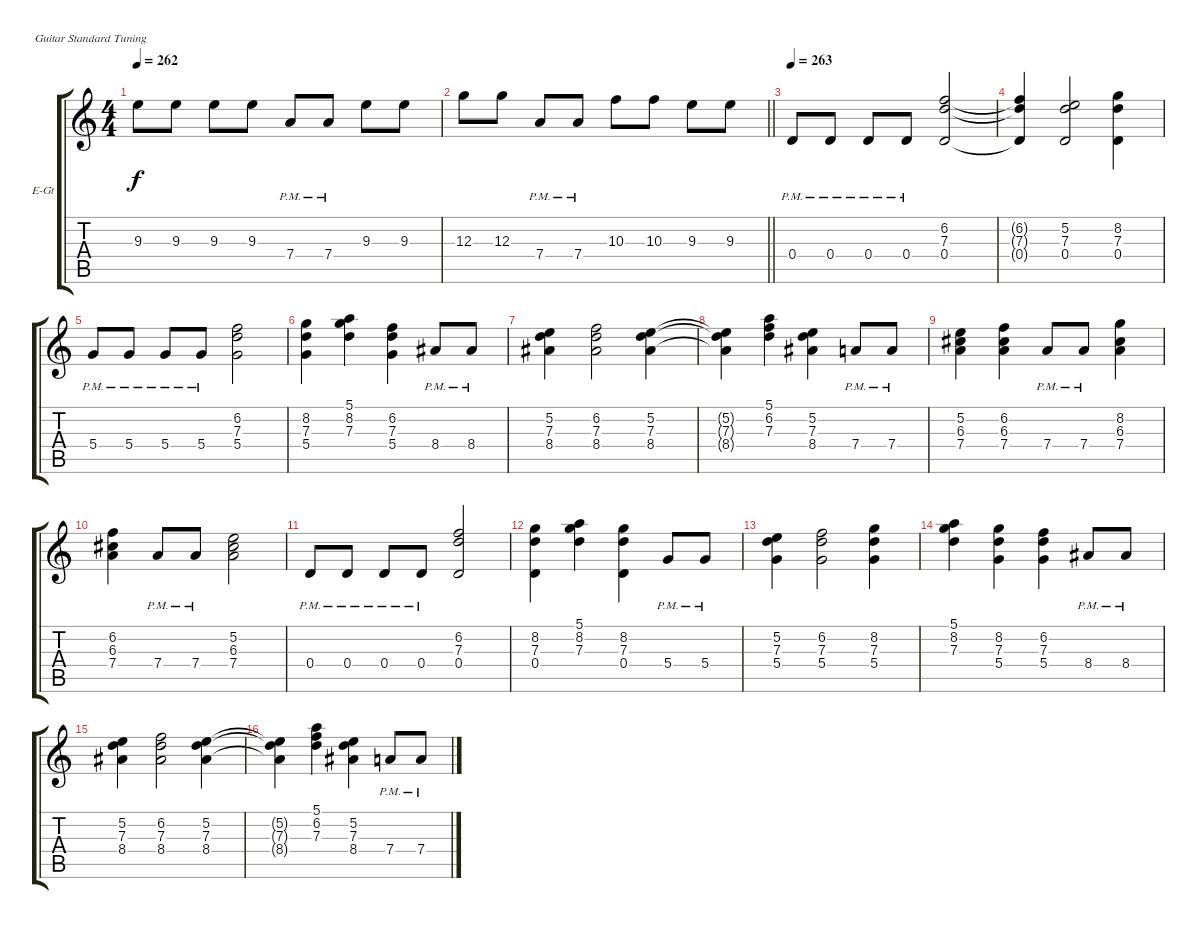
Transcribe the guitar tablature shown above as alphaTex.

\bracketExtendMode groupsimilarinstruments
\firstSystemTrackNameOrientation horizontal
\otherSystemsTrackNameOrientation horizontal
\track ("Jason Gobel" "E-Gt") {instrument distortionguitar}
\staff {score tabs}
\tuning (E4 B3 G3 D3 A2 E2)
\ts (4 4)
\tempo 262
\clef g2
\ks c
9.3.8{dy f} 9.3.8 9.3.8 9.3.8 7.4{pm}.8 7.4{pm}.8 9.3.8 9.3.8 |
\barLineRight lightlight
12.3.8 12.3.8 7.4{pm}.8 7.4{pm}.8 10.3.8 10.3.8 9.3.8 9.3.8 |
\tempo 263
0.4{pm}.8 0.4{pm}.8 0.4{pm}.8 0.4{pm}.8 (7.3 0.4 6.2).2 |
(7.3{t} 0.4{t} 6.2{t}).4 (5.2 7.3 0.4).2 (8.2 7.3 0.4).4 |
5.4{pm}.8 5.4{pm}.8 5.4{pm}.8 5.4{pm}.8 (6.2 7.3 5.4).2 |
(7.3 5.4 8.2).4 (8.2 7.3 5.1).4 (6.2 7.3 5.4).4 8.4{pm}.8 8.4{pm}.8 |
(7.3 8.4 5.2).4 (7.3 8.4 6.2).2 (7.3 8.4 5.2).4 |
(5.2{t} 7.3{t} 8.4{t}).4 (6.2 7.3 5.1).4 (7.3 8.4 5.2).4 7.4{pm}.8 7.4{pm}.8 |
(6.3 7.4 5.2).4 (6.3 7.4 6.2).4 7.4{pm}.8 7.4{pm}.8 (6.3 7.4 8.2).4 |
(6.3 7.4 6.2).4 7.4{pm}.8 7.4{pm}.8 (6.3 7.4 5.2).2 |
0.4{pm}.8 0.4{pm}.8 0.4{pm}.8 0.4{pm}.8 (6.2 7.3 0.4).2 |
(7.3 0.4 8.2).4 (8.2 7.3 5.1).4 (8.2 7.3 0.4).4 5.4{pm}.8 5.4{pm}.8 |
(5.2 7.3 5.4).4 (6.2 7.3 5.4).2 (8.2 7.3 5.4).4 |
(7.3 8.2 5.1).4 (5.4 7.3 8.2).4 (6.2 7.3 5.4).4 8.4{pm}.8 8.4{pm}.8 |
(7.3 8.4 5.2).4 (7.3 8.4 6.2).2 (7.3 8.4 5.2).4 |
(5.2{t} 7.3{t} 8.4{t}).4 (6.2 7.3 5.1).4 (7.3 8.4 5.2).4 7.4{pm}.8 7.4{pm}.8
